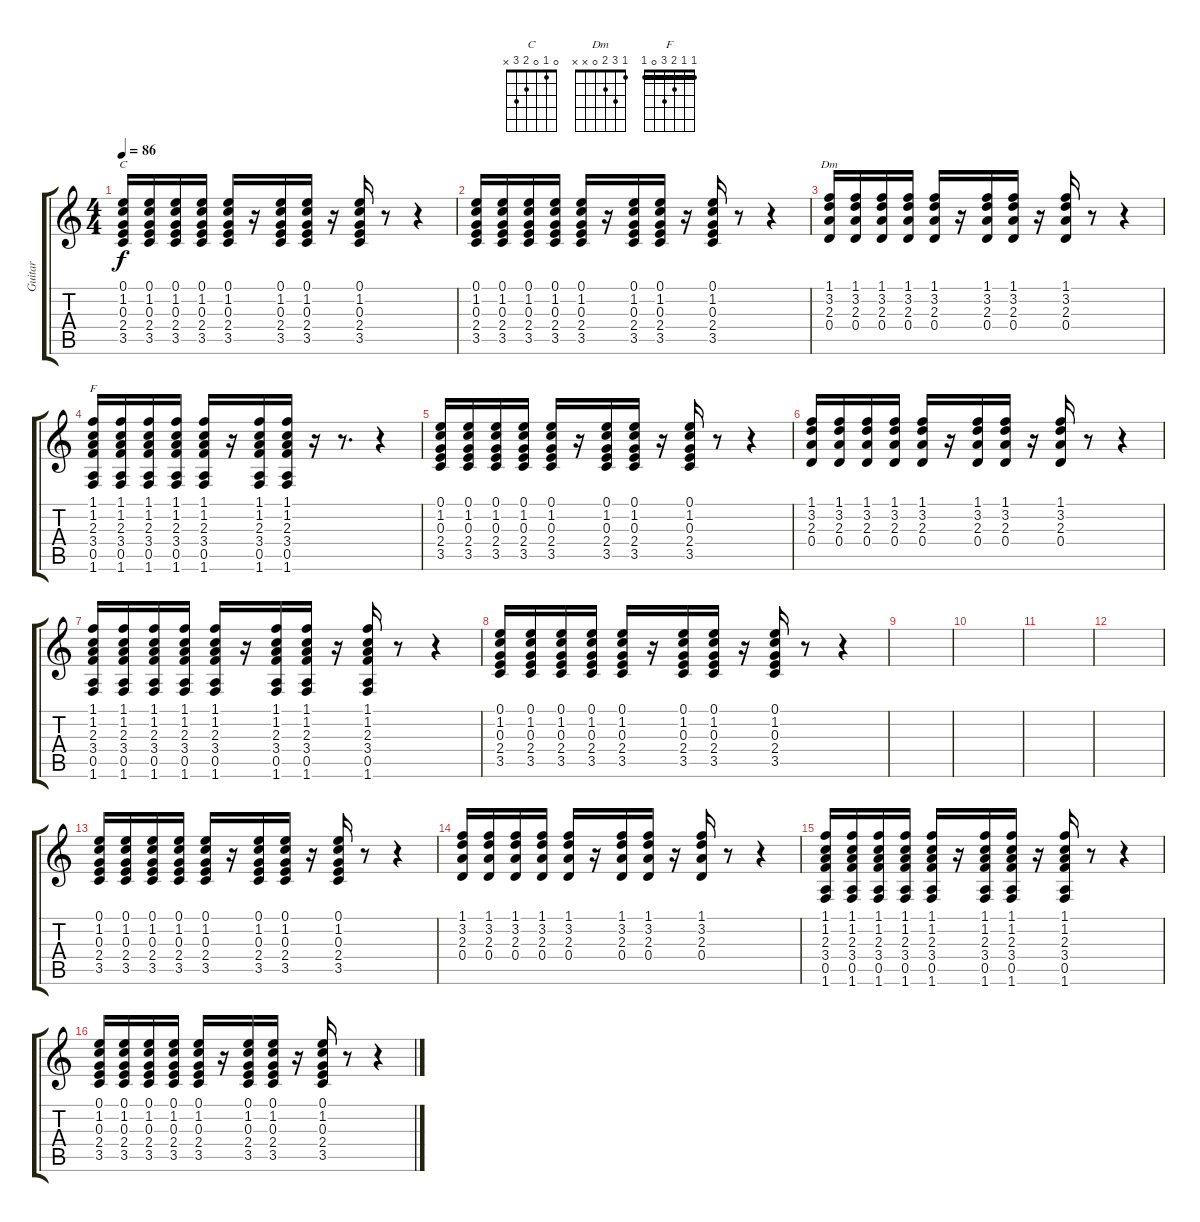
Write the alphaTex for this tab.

\track ("Guitar" "Guitar") {instrument acousticguitarsteel}
\staff {score tabs}
\tuning (E4 B3 G3 D3 A2 E2) {hide}
\chord ("C" 0 1 0 2 3 x)
\chord ("Dm" 1 3 2 0 x x)
\chord ("F" 1 1 2 3 0 1) {barre 1}
\ts (4 4)
\tempo 86
\clef g2
\ks c
(0.1 1.2 0.3 2.4 3.5).16{ch "C" dy f} (0.1 1.2 0.3 2.4 3.5).16 (0.1 1.2 0.3 2.4 3.5).16 (0.1 1.2 0.3 2.4 3.5).16 (0.1 1.2 0.3 2.4 3.5).16 r.16 (0.1 1.2 0.3 2.4 3.5).16 (0.1 1.2 0.3 2.4 3.5).16 r.16 (0.1 1.2 0.3 2.4 3.5).16 r.8 r.4 |
(0.1 1.2 0.3 2.4 3.5).16 (0.1 1.2 0.3 2.4 3.5).16 (0.1 1.2 0.3 2.4 3.5).16 (0.1 1.2 0.3 2.4 3.5).16 (0.1 1.2 0.3 2.4 3.5).16 r.16 (0.1 1.2 0.3 2.4 3.5).16 (0.1 1.2 0.3 2.4 3.5).16 r.16 (0.1 1.2 0.3 2.4 3.5).16 r.8 r.4 |
(1.1 3.2 2.3 0.4).16{ch "Dm"} (1.1 3.2 2.3 0.4).16 (1.1 3.2 2.3 0.4).16 (1.1 3.2 2.3 0.4).16 (1.1 3.2 2.3 0.4).16 r.16 (1.1 3.2 2.3 0.4).16 (1.1 3.2 2.3 0.4).16 r.16 (1.1 3.2 2.3 0.4).16 r.8 r.4 |
(1.1 1.2 2.3 3.4 0.5 1.6).16{ch "F"} (1.1 1.2 2.3 3.4 0.5 1.6).16 (1.1 1.2 2.3 3.4 0.5 1.6).16 (1.1 1.2 2.3 3.4 0.5 1.6).16 (1.1 1.2 2.3 3.4 0.5 1.6).16 r.16 (1.1 1.2 2.3 3.4 0.5 1.6).16 (1.1 1.2 2.3 3.4 0.5 1.6).16 r.16 r.8{d} r.4 |
(0.1 1.2 0.3 2.4 3.5).16 (0.1 1.2 0.3 2.4 3.5).16 (0.1 1.2 0.3 2.4 3.5).16 (0.1 1.2 0.3 2.4 3.5).16 (0.1 1.2 0.3 2.4 3.5).16 r.16 (0.1 1.2 0.3 2.4 3.5).16 (0.1 1.2 0.3 2.4 3.5).16 r.16 (0.1 1.2 0.3 2.4 3.5).16 r.8 r.4 |
(1.1 3.2 2.3 0.4).16 (1.1 3.2 2.3 0.4).16 (1.1 3.2 2.3 0.4).16 (1.1 3.2 2.3 0.4).16 (1.1 3.2 2.3 0.4).16 r.16 (1.1 3.2 2.3 0.4).16 (1.1 3.2 2.3 0.4).16 r.16 (1.1 3.2 2.3 0.4).16 r.8 r.4 |
(1.1 1.2 2.3 3.4 0.5 1.6).16 (1.1 1.2 2.3 3.4 0.5 1.6).16 (1.1 1.2 2.3 3.4 0.5 1.6).16 (1.1 1.2 2.3 3.4 0.5 1.6).16 (1.1 1.2 2.3 3.4 0.5 1.6).16 r.16 (1.1 1.2 2.3 3.4 0.5 1.6).16 (1.1 1.2 2.3 3.4 0.5 1.6).16 r.16 (1.1 1.2 2.3 3.4 0.5 1.6).16 r.8 r.4 |
(0.1 1.2 0.3 2.4 3.5).16 (0.1 1.2 0.3 2.4 3.5).16 (0.1 1.2 0.3 2.4 3.5).16 (0.1 1.2 0.3 2.4 3.5).16 (0.1 1.2 0.3 2.4 3.5).16 r.16 (0.1 1.2 0.3 2.4 3.5).16 (0.1 1.2 0.3 2.4 3.5).16 r.16 (0.1 1.2 0.3 2.4 3.5).16 r.8 r.4 |
|
|
|
|
(0.1 1.2 0.3 2.4 3.5).16 (0.1 1.2 0.3 2.4 3.5).16 (0.1 1.2 0.3 2.4 3.5).16 (0.1 1.2 0.3 2.4 3.5).16 (0.1 1.2 0.3 2.4 3.5).16 r.16 (0.1 1.2 0.3 2.4 3.5).16 (0.1 1.2 0.3 2.4 3.5).16 r.16 (0.1 1.2 0.3 2.4 3.5).16 r.8 r.4 |
(1.1 3.2 2.3 0.4).16 (1.1 3.2 2.3 0.4).16 (1.1 3.2 2.3 0.4).16 (1.1 3.2 2.3 0.4).16 (1.1 3.2 2.3 0.4).16 r.16 (1.1 3.2 2.3 0.4).16 (1.1 3.2 2.3 0.4).16 r.16 (1.1 3.2 2.3 0.4).16 r.8 r.4 |
(1.1 1.2 2.3 3.4 0.5 1.6).16 (1.1 1.2 2.3 3.4 0.5 1.6).16 (1.1 1.2 2.3 3.4 0.5 1.6).16 (1.1 1.2 2.3 3.4 0.5 1.6).16 (1.1 1.2 2.3 3.4 0.5 1.6).16 r.16 (1.1 1.2 2.3 3.4 0.5 1.6).16 (1.1 1.2 2.3 3.4 0.5 1.6).16 r.16 (1.1 1.2 2.3 3.4 0.5 1.6).16 r.8 r.4 |
(0.1 1.2 0.3 2.4 3.5).16 (0.1 1.2 0.3 2.4 3.5).16 (0.1 1.2 0.3 2.4 3.5).16 (0.1 1.2 0.3 2.4 3.5).16 (0.1 1.2 0.3 2.4 3.5).16 r.16 (0.1 1.2 0.3 2.4 3.5).16 (0.1 1.2 0.3 2.4 3.5).16 r.16 (0.1 1.2 0.3 2.4 3.5).16 r.8 r.4
